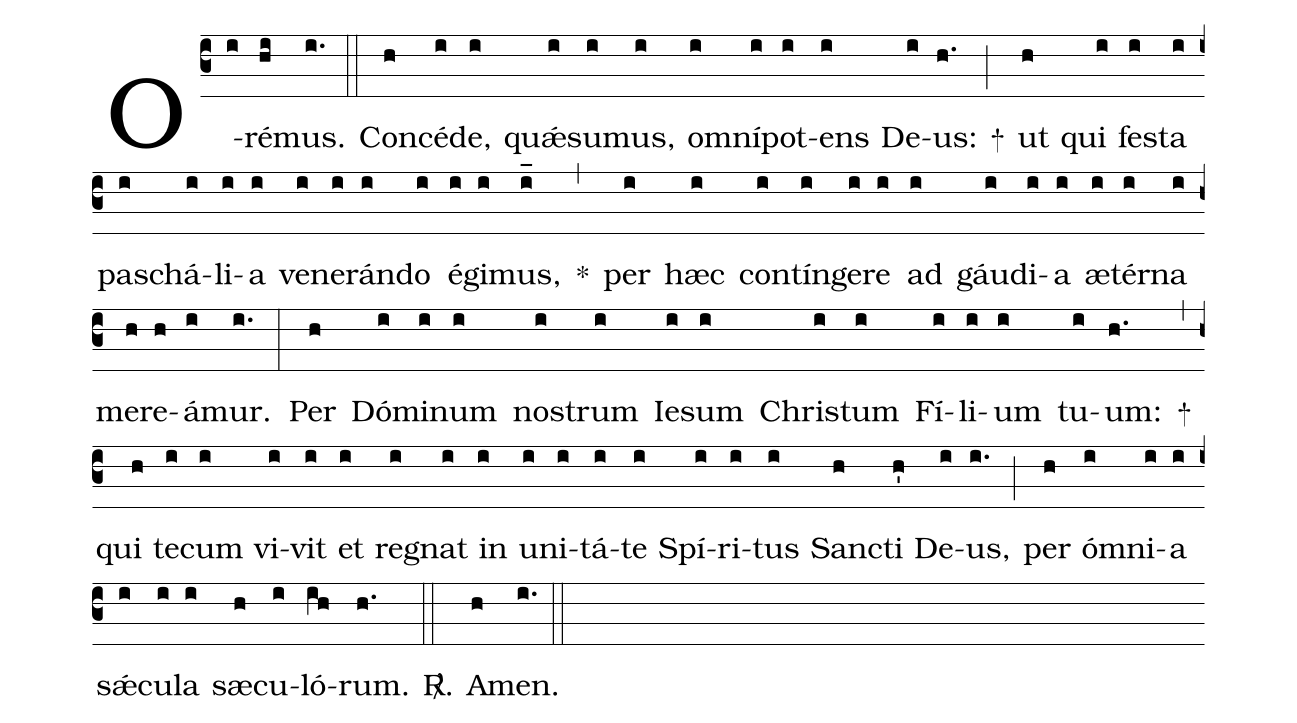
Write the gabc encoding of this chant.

%%
(c3)
O(i)ré(hi)mus.(i.) (::)

Con(h)cé(i)de,(i) quǽ(i)su(i)mus,(i) om(i)ní(i)pot(i)ens(i) De(i)us:(h.) +(;)
ut(h) qui(i) fes(i)ta(i) pas(i)chá(i)li(i)a(i) ve(i)ne(i)rán(i)do(i) é(i)gi(i)mus,(i_) *(,)
per(i) hæc(i) con(i)tín(i)ge(i)re(i) ad(i) gáu(i)di(i)a(i) æ(i)tér(i)na(i) me(h)re(h)á(i)mur.(i.) (:)

Per(h) Dó(i)mi(i)num(i) nos(i)trum(i) Ie(i)sum(i) Chris(i)tum(i) Fí(i)li(i)um(i) tu(i)um:(h.) +(,)
qui(h) te(i)cum(i) vi(i)vit(i) et(i) reg(i)nat(i) in(i) u(i)ni(i)tá(i)te(i) Spí(i)ri(i)tus(i) San(h)cti(h') De(i)us,(i.) (;)
per(h) óm(i)ni(i)a(i) sǽ(i)cu(i)la(i) sæ(h)cu(i)ló(ih)rum.(h.) <sp>R/</sp>.(::)
A(h)men.(i.) (::)
